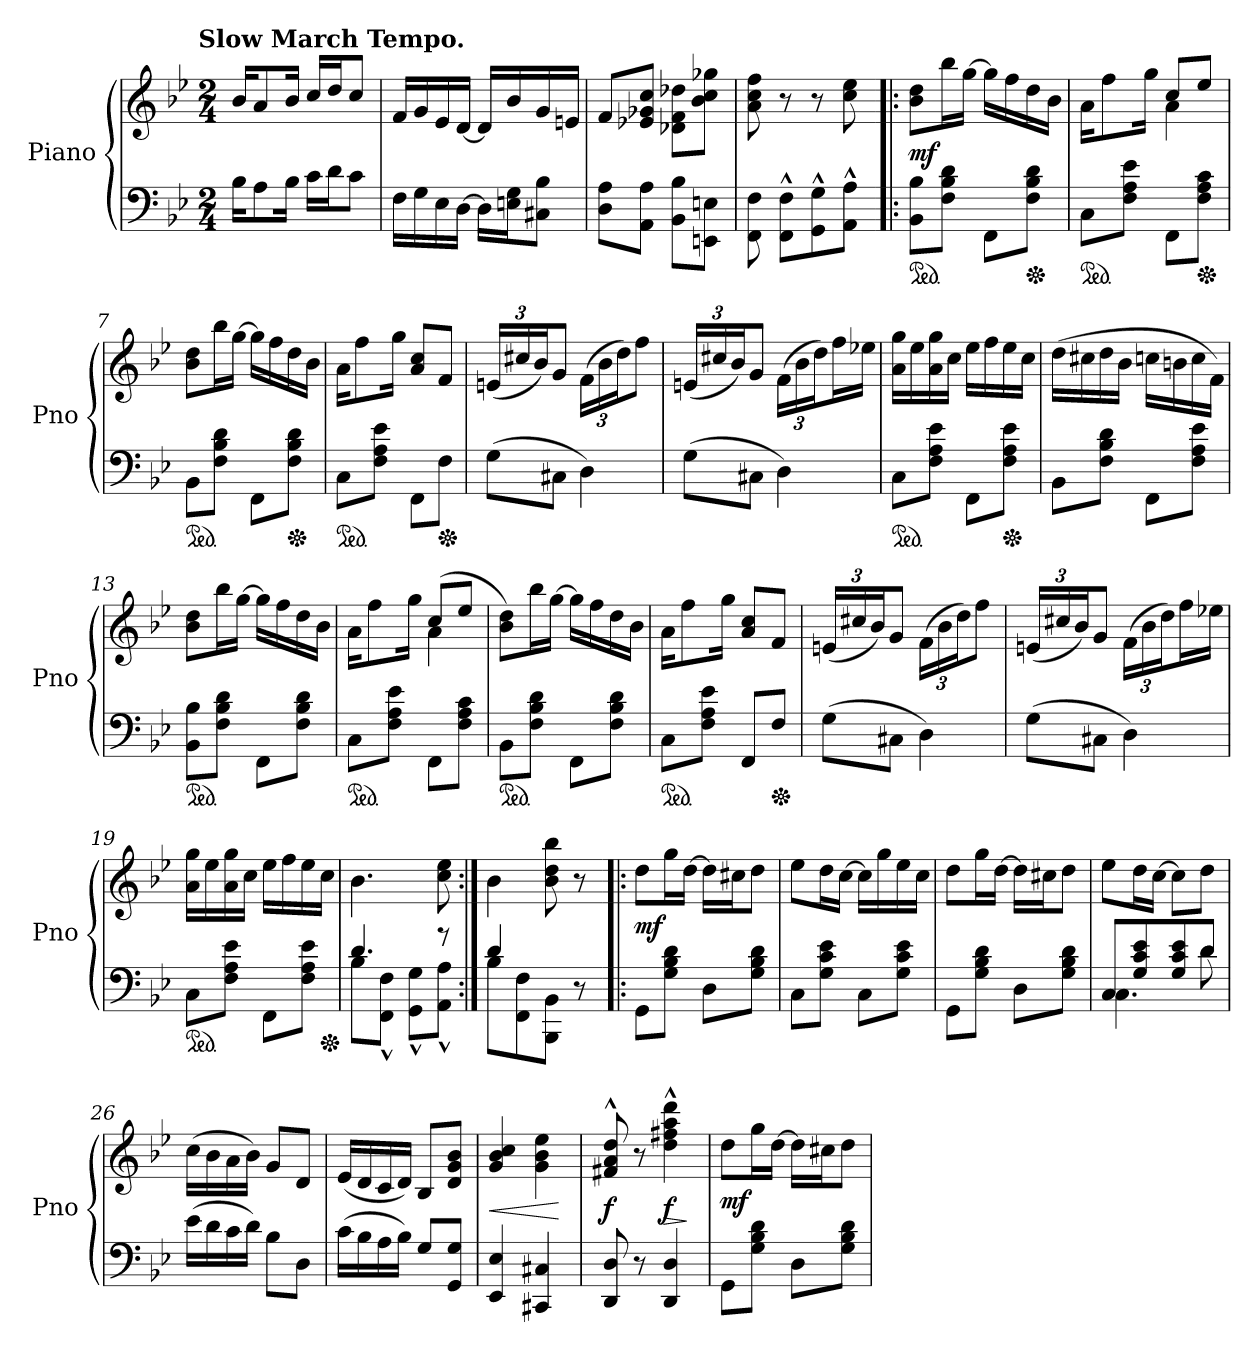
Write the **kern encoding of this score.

**kern	**kern	**dynam
*part1	*part1	*part1
*staff2	*staff1	*staff1/2
*I"Piano	*	*
*I'Pno	*	*
*clefF4	*clefG2	*
*k[b-e-]	*k[b-e-]	*
!!LO:TX:omd:t=Slow March Tempo.
*M2/4	*M2/4	*
*MM100	*MM100	*
=1	=1	=1
16B-KL	16b-KL	.
8A	8a	.
16B-Jk	16b-Jk	.
16cLL	16cc/LL	.
16dJ	16dd/J	.
8cJ	8cc/J	.
=2	=2	=2
16FLL	16fLL	.
16G	16g	.
16E-	16e-	.
[16DJJ	[16dJJ	.
16DLL]	16dLL]	.
16En 16GJ	16b-	.
8C#X 8B-J	16g	.
.	16enJJ	.
=3	=3	=3
8D 8AL	8fL	.
8AA 8AJ	8e-X 8g-X 8ccJ	.
8BB-\ 8B-\L	8d-X 8f 8dd-XL	.
8EEn\ 8En\J	8b- 8cc 8gg-XJ	.
=4	=4	=4
8FF\ 8F\	8a 8cc 8ff	.
8FF^^\ 8F^^\L	8r	.
8GG^^\ 8G^^\	8r	.
8AA^^\ 8A^^\J	8cc 8ee-	.
=5!|:	=5!|:	=5!|:
*ped	*	*
8BB- 8B-L	8b- 8ddL	mf
8F 8B- 8dJ	16bb-L	.
.	[16ggJJ	.
8FFL	16ggLL]	.
.	16ff	.
*Xped	*	*
8F 8B- 8dJ	16dd	.
.	16b-JJ	.
=6	=6	=6
*	*^	*
*ped	*	*	*
8CL	16aKL	4ryy	.
.	8ff	.	.
8F 8A 8e-J	.	.	.
.	16ggJk	.	.
8FFL	8ccL	4a	.
*Xped	*	*	*
8F 8A 8cJ	8ee-J	.	.
*	*v	*v	*
=7	=7	=7
*ped	*	*
8BB-L	8b- 8ddL	.
8F 8B- 8dJ	16bb-L	.
.	[16ggJJ	.
8FFL	16ggLL]	.
.	16ff	.
*Xped	*	*
8F 8B- 8dJ	16dd	.
.	16b-JJ	.
=8	=8	=8
*ped	*	*
8CL	16aKL	.
.	8ff	.
8F 8A 8e-J	.	.
.	16ggJk	.
8FF\L	8a 8ccL	.
*Xped	*	*
8F\J	8fJ	.
=9	=9	=9
(8GL	(24enLL	.
.	24cc#X	.
.	24b-J)	.
8C#XJ	8gJ	.
4D)	(24fLL	.
.	24b-	.
.	24ddJ)	.
.	8ffJ	.
=10	=10	=10
(8GL	(24enLL	.
.	24cc#X	.
.	24b-J)	.
8C#XJ	8gJ	.
4D)	(24fLL	.
.	24b-	.
.	24ddJ)	.
.	16ffL	.
.	16ee-XJJ	.
=11	=11	=11
*ped	*	*
8CL	16a 16ggLL	.
.	16ee-	.
8F 8A 8e-J	16a 16gg	.
.	16ccJJ	.
8FFL	16ee-LL	.
.	16ff	.
*Xped	*	*
8F 8A 8e-J	16ee-	.
.	16ccJJ	.
=12	=12	=12
8BB-L	(16ddLL	.
.	16cc#X	.
8F 8B- 8dJ	16dd	.
.	16b-JJ	.
8FFL	16ccn\LL	.
.	16bn\	.
8F 8A 8e-J	16cc\	.
.	16f\JJ)	.
=13	=13	=13
*ped	*	*
8BB- 8B-L	8b- 8ddL	.
8F 8B- 8dJ	16bb-L	.
.	[16ggJJ	.
8FFL	16ggLL]	.
.	16ff	.
8F 8B- 8dJ	16dd	.
.	16b-JJ	.
=14	=14	=14
*	*^	*
*ped	*	*	*
8CL	16aKL	4ryy	.
.	8ff	.	.
8F 8A 8e-J	.	.	.
.	16ggJk	.	.
8FFL	(8ccL	4a	.
8F 8A 8cJ	8ee-J	.	.
*	*v	*v	*
=15	=15	=15
*ped	*	*
8BB-L	8b- 8ddL)	.
8F 8B- 8dJ	16bb-L	.
.	[16ggJJ	.
8FFL	16ggLL]	.
.	16ff	.
8F 8B- 8dJ	16dd	.
.	16b-JJ	.
=16	=16	=16
*ped	*	*
8CL	16aKL	.
.	8ff	.
8F 8A 8e-J	.	.
.	16ggJk	.
8FFL	8a 8ccL	.
*Xped	*	*
8FJ	8fJ	.
=17	=17	=17
(8GL	(24enLL	.
.	24cc#X	.
.	24b-J)	.
8C#XJ	8gJ	.
4D)	(24fLL	.
.	24b-	.
.	24ddJ)	.
.	8ffJ	.
=18	=18	=18
(8GL	(24enLL	.
.	24cc#X	.
.	24b-J)	.
8C#XJ	8gJ	.
4D)	(24fLL	.
.	24b-	.
.	24ddJ)	.
.	16ffL	.
.	16ee-XJJ	.
=19	=19	=19
*ped	*	*
8CL	16a 16ggLL	.
.	16ee-	.
8F 8A 8e-J	16a 16gg	.
.	16ccJJ	.
8FFL	16ee-LL	.
.	16ff	.
8F 8A 8e-J	16ee-	.
*Xped	*	*
.	16ccJJ	.
=20	=20	=20
*^	*	*
4.d	8B-L	4.b-	.
.	8FF^^> 8F^^>J	.	.
.	8GG^^> 8G^^>L	.	.
8rg	8AA^^> 8A^^>J	8cc 8ee-	.
=21:|!	=21:|!	=21:|!	=21:|!
4d	8B-L	4b-	.
.	8FF 8F	.	.
4ryy	8BBB- 8BB-J	8b- 8dd 8bb-	.
.	8r	8r	.
*v	*v	*	*
=22!|:	=22!|:	=22!|:
8GGL	8ddL	mf
8G 8B- 8dJ	16ggL	.
.	[16ddJJ	.
8DL	16ddLL]	.
.	16cc#XJ	.
8G 8B- 8dJ	8ddJ	.
=23	=23	=23
8CL	8ee-L	.
8G 8c 8e-J	16ddL	.
.	[16ccJJ	.
8CL	16ccLL]	.
.	16gg	.
8G 8c 8e-J	16ee-	.
.	16ccJJ	.
=24	=24	=24
8GGL	8ddL	.
8G 8B- 8dJ	16ggL	.
.	[16ddJJ	.
8DL	16ddLL]	.
.	16cc#XJ	.
8G 8B- 8dJ	8ddJ	.
=25	=25	=25
*^	*	*
8CL	4.C	8ee-L	.
8G 8c 8e-	.	16ddL	.
.	.	[16ccJJ	.
8G 8c 8e-	.	8ccL]	.
8dJ	8d	8ddJ	.
*v	*v	*	*
=26	=26	=26
(16e-LL	(16ccLL	.
16d	16b-	.
16c	16a	.
16dJJ)	16b-JJ)	.
8B-L	8gL	.
8DJ	8dJ	.
=27	=27	=27
(16cLL	(>16e-LL	.
16B-	16d	.
16A	16c	.
16B-JJ)	16dJJ)	.
8GL	8B-L	.
8GG 8GJ	8d 8g 8b-J	.
=28	=28	=28
4EE- 4E-	4g 4b- 4cc	<
4CC#X 4C#X	4g 4b- 4ee-	.
.	.	[
=29	=29	=29
8DD 8D	8f#X^^ 8a^^ 8dd^^	f
8r	8r	.
4DD 4D	4dd^^ 4ff#X^^ 4aa^^ 4ddd^^	> f
.	.	]
=30	=30	=30
8GGL	8ddL	mf
8G 8B- 8dJ	16ggL	.
.	[16ddJJ	.
8DL	16ddLL]	.
.	16cc#XJ	.
8G 8B- 8dJ	8ddJ	.
=	=	=
*-	*-	*-
